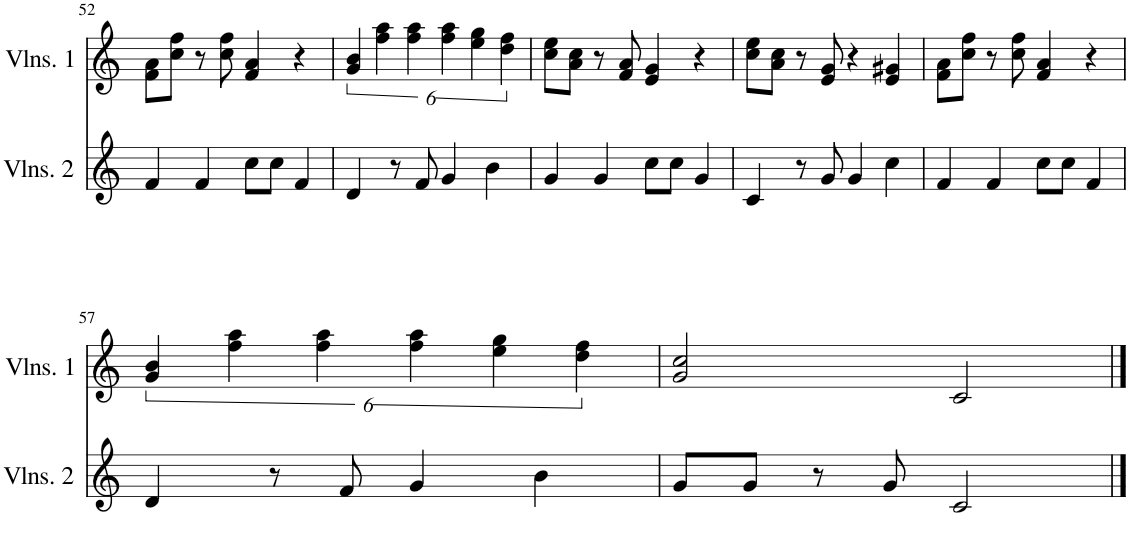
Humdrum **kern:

**kern	**kern
*part2	*part1
*staff2	*staff1
*I"Violins 2	*I"Violins 1
*I'Vlns. 2	*I'Vlns. 1
!!LO:PB:g=z
*clefG2	*clefG2
*k[]	*k[]
*M2/2	*M2/2
=52	=52
4f/	8f\ 8a\L
.	8cc\ 8ff\J
4f/	8r
.	8cc\ 8ff\
8cc\L	4f/ 4a/
8cc\J	.
4f/	4r
=53	=53
4d/	6g/ 6b/
.	6ff\ 6aa\
8r	.
.	6ff\ 6aa\
8f/	.
4g/	6ff\ 6aa\
.	6ee\ 6gg\
4b\	.
.	6dd\ 6ff\
=54	=54
4g/	8cc\ 8ee\L
.	8a\ 8cc\J
4g/	8r
.	8f/ 8a/
8cc\L	4e/ 4g/
8cc\J	.
4g/	4r
=55	=55
4c/	8cc\ 8ee\L
.	8a\ 8cc\J
8r	8r
8g/	8e/ 8g/
4g/	4r
4cc\	4e/ 4g#X/
=56	=56
4f/	8f\ 8a\L
.	8cc\ 8ff\J
4f/	8r
.	8cc\ 8ff\
8cc\L	4f/ 4a/
8cc\J	.
4f/	4r
!!LO:LB:g=z
=57	=57
4d/	6g/ 6b/
.	6ff\ 6aa\
8r	.
.	6ff\ 6aa\
8f/	.
4g/	6ff\ 6aa\
.	6ee\ 6gg\
4b\	.
.	6dd\ 6ff\
=58	=58
8g/L	2g/ 2cc/
8g/J	.
8r	.
8g/	.
2c/	2c/
==	==
*-	*-
